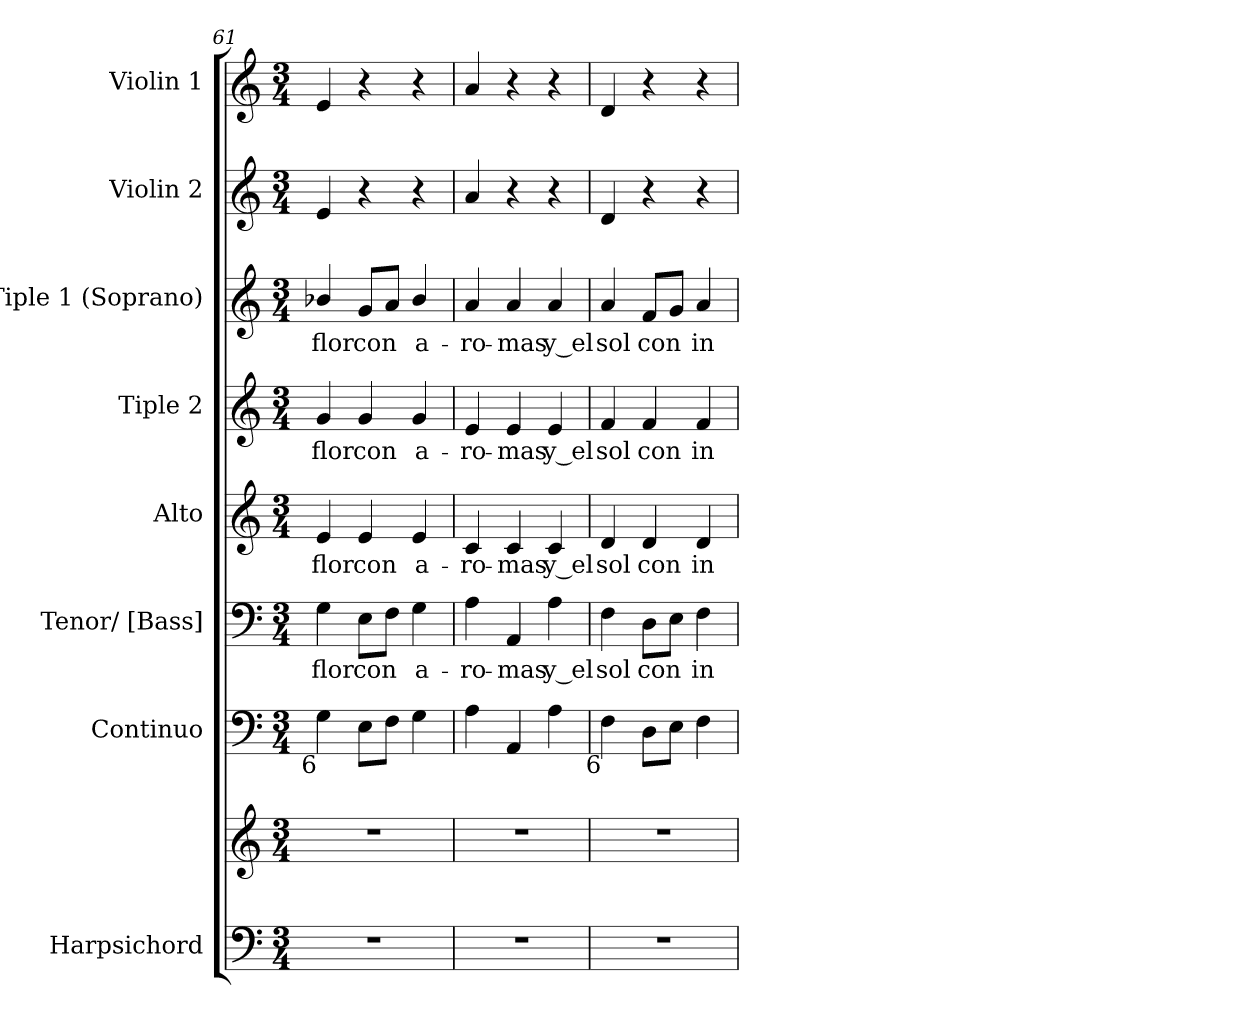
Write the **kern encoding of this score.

**kern	**kern	**kern	**kern	**text	**kern	**text	**kern	**text	**kern	**text	**kern	**kern
*part8	*part8	*part7	*part6	*part6	*part5	*part5	*part4	*part4	*part3	*part3	*part2	*part1
*staff9	*staff8	*staff7	*staff6	*staff6	*staff5	*staff5	*staff4	*staff4	*staff3	*staff3	*staff2	*staff1
*I"Harpsichord	*	*I"Continuo	*I"Tenor/ [Bass]	*	*I"Alto	*	*I"Tiple 2	*	*I"Tiple 1 (Soprano)	*	*I"Violin 2	*I"Violin 1
*	*	*I'Cont.	*I'T/B.	*	*I'A.	*	*	*	*I'S1.	*	*I'Vln. 2	*I'Vln. 1
!!LO:LB:g=z
*clefF4	*clefG2	*clefF4	*clefF4	*	*clefG2	*	*clefG2	*	*clefG2	*	*clefG2	*clefG2
*k[]	*k[]	*k[]	*k[]	*	*k[]	*	*k[]	*	*k[]	*	*k[]	*k[]
*C:	*C:	*C:	*C:	*	*C:	*	*C:	*	*C:	*	*C:	*C:
*M3/4	*M3/4	*M3/4	*M3/4	*	*M3/4	*	*M3/4	*	*M3/4	*	*M3/4	*M3/4
=61	=61	=61	=61	=61	=61	=61	=61	=61	=61	=61	=61	=61
!LO:N:vis=1	!LO:N:vis=1	!	!	!	!	!	!	!	!	!	!	!
!	!	!	!	!LO:LY:b:color=#000000	!	!	!	!	!	!	!	!
!	!	!	!	!	!	!LO:LY:b:color=#000000	!	!	!	!	!	!
!	!	!	!	!	!	!	!	!LO:LY:b:color=#000000	!	!	!	!
!	!	!LO:TX:b:rj:t=6	!	!	!	!	!	!	!	!	!	!
!	!	!	!	!	!	!	!	!	!	!LO:LY:b:color=#000000	!	!
2.r	2.r	4Gi\	4Gi\	flor	4ei/	flor	4gi/	flor	4b-Xi/	flor	4ei/	4ei/
!	!	!	!	!LO:LY:b:color=#000000	!	!	!	!	!	!	!	!
!	!	!	!	!	!	!LO:LY:b:color=#000000	!	!	!	!	!	!
!	!	!	!	!	!	!	!	!LO:LY:b:color=#000000	!	!	!	!
!	!	!	!	!	!	!	!	!	!	!LO:LY:b:color=#000000	!	!
.	.	8Ei\L	8Ei\L	con	4ei/	con	4gi/	con	8gi/L	con	4r	4r
.	.	8Fi\J	8Fi\J	.	.	.	.	.	8ai/J	.	.	.
!	!	!	!	!LO:LY:b:color=#000000	!	!	!	!	!	!	!	!
!	!	!	!	!	!	!LO:LY:b:color=#000000	!	!	!	!	!	!
!	!	!	!	!	!	!	!	!LO:LY:b:color=#000000	!	!	!	!
!	!	!	!	!	!	!	!	!	!	!LO:LY:b:color=#000000	!	!
.	.	4Gi\	4Gi\	a-	4ei/	a-	4gi/	a-	4b-i/	a-	4r	4r
=62	=62	=62	=62	=62	=62	=62	=62	=62	=62	=62	=62	=62
!LO:N:vis=1	!LO:N:vis=1	!	!	!	!	!	!	!	!	!	!	!
!	!	!	!	!LO:LY:b:color=#000000	!	!	!	!	!	!	!	!
!	!	!	!	!	!	!LO:LY:b:color=#000000	!	!	!	!	!	!
!	!	!	!	!	!	!	!	!LO:LY:b:color=#000000	!	!	!	!
!	!	!	!	!	!	!	!	!	!	!LO:LY:b:color=#000000	!	!
2.r	2.r	4Ai\	4Ai\	-ro-	4ci/	-ro-	4ei/	-ro-	4ai/	-ro-	4ai/	4ai/
!	!	!	!	!LO:LY:b:color=#000000	!	!	!	!	!	!	!	!
!	!	!	!	!	!	!LO:LY:b:color=#000000	!	!	!	!	!	!
!	!	!	!	!	!	!	!	!LO:LY:b:color=#000000	!	!	!	!
!	!	!	!	!	!	!	!	!	!	!LO:LY:b:color=#000000	!	!
.	.	4AAi/	4AAi/	-mas	4ci/	-mas	4ei/	-mas	4ai/	-mas	4r	4r
!	!	!	!	!LO:LY:b:color=#000000	!	!	!	!	!	!	!	!
!	!	!	!	!	!	!LO:LY:b:color=#000000	!	!	!	!	!	!
!	!	!	!	!	!	!	!	!LO:LY:b:color=#000000	!	!	!	!
!	!	!	!	!	!	!	!	!	!	!LO:LY:b:color=#000000	!	!
.	.	4Ai\	4Ai\	y_el	4ci/	y_el	4ei/	y_el	4ai/	y_el	4r	4r
=63	=63	=63	=63	=63	=63	=63	=63	=63	=63	=63	=63	=63
!LO:N:vis=1	!LO:N:vis=1	!	!	!	!	!	!	!	!	!	!	!
!	!	!	!	!LO:LY:b:color=#000000	!	!	!	!	!	!	!	!
!	!	!	!	!	!	!LO:LY:b:color=#000000	!	!	!	!	!	!
!	!	!	!	!	!	!	!	!LO:LY:b:color=#000000	!	!	!	!
!	!	!LO:TX:b:rj:t=6	!	!	!	!	!	!	!	!	!	!
!	!	!	!	!	!	!	!	!	!	!LO:LY:b:color=#000000	!	!
2.r	2.r	4Fi\	4Fi\	sol	4di/	sol	4fi/	sol	4ai/	sol	4di/	4di/
!	!	!	!	!LO:LY:b:color=#000000	!	!	!	!	!	!	!	!
!	!	!	!	!	!	!LO:LY:b:color=#000000	!	!	!	!	!	!
!	!	!	!	!	!	!	!	!LO:LY:b:color=#000000	!	!	!	!
!	!	!	!	!	!	!	!	!	!	!LO:LY:b:color=#000000	!	!
.	.	8Di\L	8Di\L	con	4di/	con	4fi/	con	8fi/L	con	4r	4r
.	.	8Ei\J	8Ei\J	.	.	.	.	.	8gi/J	.	.	.
!	!	!	!	!LO:LY:b:color=#000000	!	!	!	!	!	!	!	!
!	!	!	!	!	!	!LO:LY:b:color=#000000	!	!	!	!	!	!
!	!	!	!	!	!	!	!	!LO:LY:b:color=#000000	!	!	!	!
!	!	!	!	!	!	!	!	!	!	!LO:LY:b:color=#000000	!	!
.	.	4Fi\	4Fi\	in-	4di/	in-	4fi/	in-	4ai/	in-	4r	4r
=	=	=	=	=	=	=	=	=	=	=	=	=
*-	*-	*-	*-	*-	*-	*-	*-	*-	*-	*-	*-	*-
